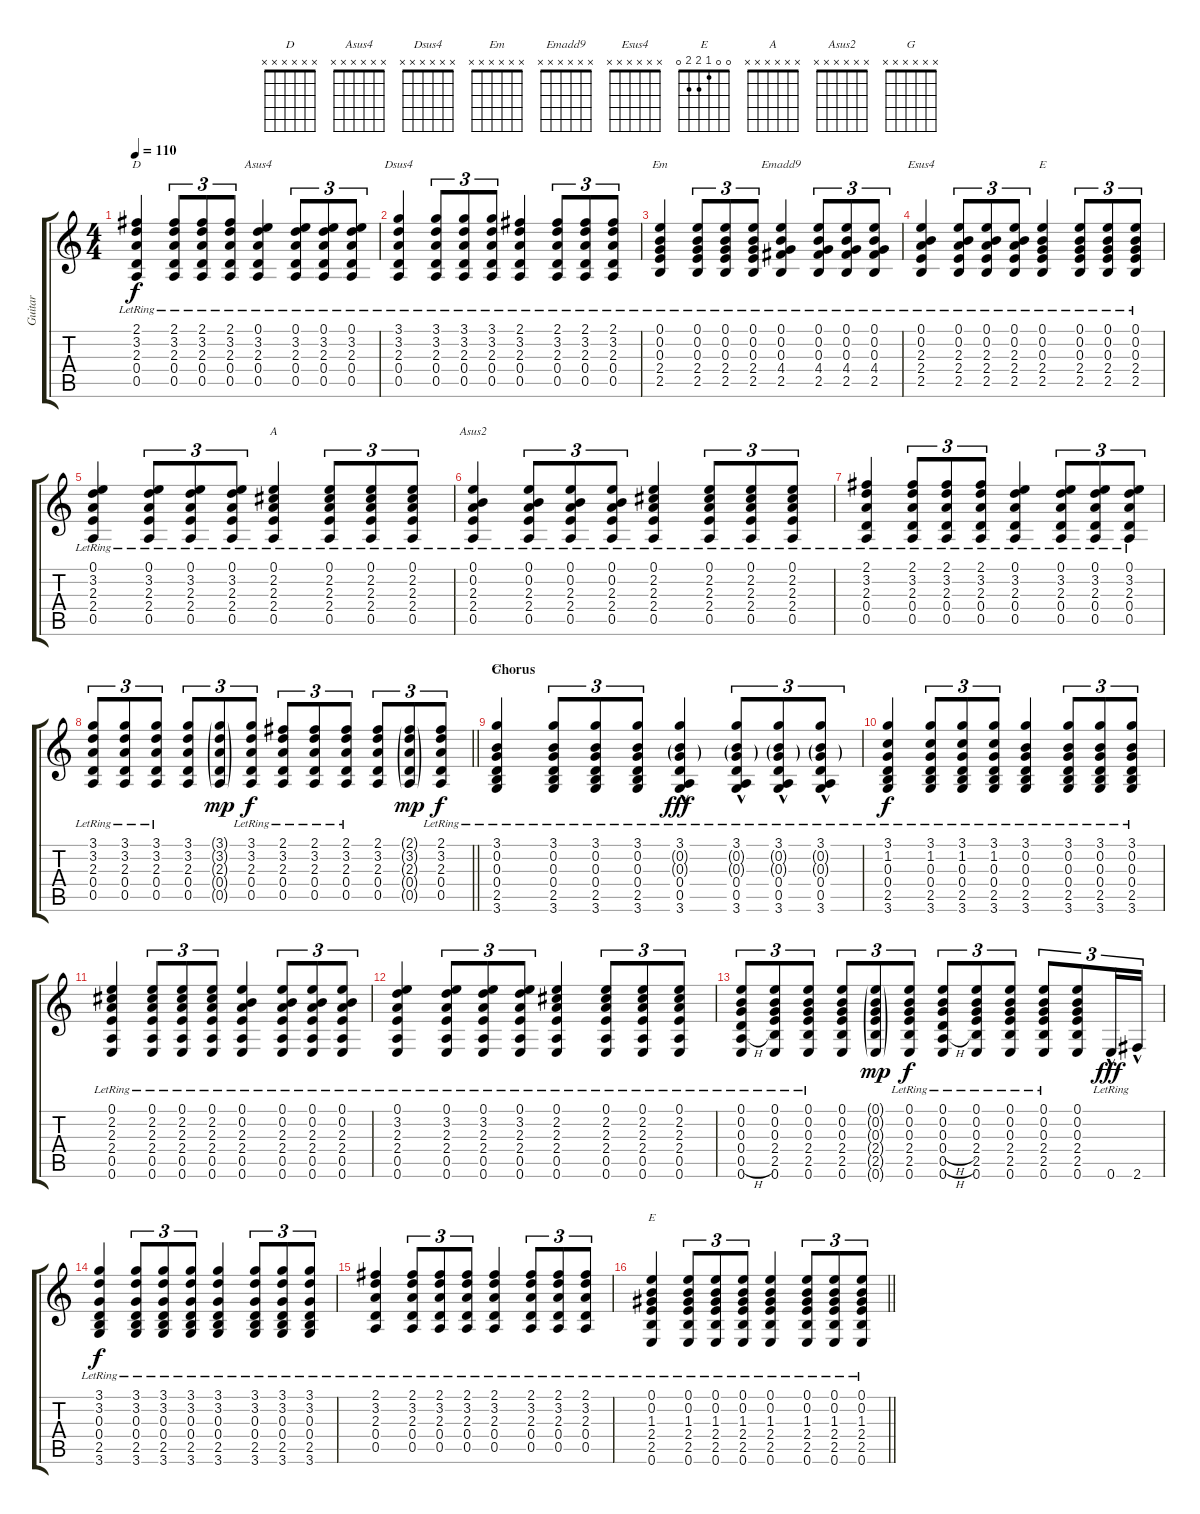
\track ("Guitar" "Guitar") {instrument acousticguitarnylon}
\staff {score tabs}
\tuning (E4 B3 G3 D3 A2 E2) {hide}
\chord ("D" x x x x x x)
\chord ("Asus4" x x x x x x)
\chord ("Dsus4" x x x x x x)
\chord ("Em" x x x x x x)
\chord ("Emadd9" x x x x x x)
\chord ("Esus4" x x x x x x)
\chord ("E" x x x x x x)
\chord ("A" x x x x x x)
\chord ("Asus2" x x x x x x)
\chord ("G" x x x x x x)
\chord ("E" 0 0 1 2 2 0)
\ts (4 4)
\tempo 110
\clef g2
\ks c
(2.1{lr} 3.2{lr} 2.3{lr} 0.4{lr} 0.5{lr}).4{ch "D" dy f} (2.1{lr} 3.2{lr} 2.3{lr} 0.4{lr} 0.5{lr}).8{tu (3 2)} (2.1{lr} 3.2{lr} 2.3{lr} 0.4{lr} 0.5{lr}).8{tu (3 2)} (2.1{lr} 3.2{lr} 2.3{lr} 0.4{lr} 0.5{lr}).8{tu (3 2)} (0.1{lr} 3.2{lr} 2.3{lr} 0.4{lr} 0.5{lr}).4{ch "Asus4"} (0.1{lr} 3.2{lr} 2.3{lr} 0.4{lr} 0.5{lr}).8{tu (3 2)} (0.1{lr} 3.2{lr} 2.3{lr} 0.4{lr} 0.5{lr}).8{tu (3 2)} (0.1{lr} 3.2{lr} 2.3{lr} 0.4{lr} 0.5{lr}).8{tu (3 2)} |
(3.1{lr} 3.2{lr} 2.3{lr} 0.4{lr} 0.5{lr}).4{ch "Dsus4"} (3.1{lr} 3.2{lr} 2.3{lr} 0.4{lr} 0.5{lr}).8{tu (3 2)} (3.1{lr} 3.2{lr} 2.3{lr} 0.4{lr} 0.5{lr}).8{tu (3 2)} (3.1{lr} 3.2{lr} 2.3{lr} 0.4{lr} 0.5{lr}).8{tu (3 2)} (2.1{lr} 3.2{lr} 2.3{lr} 0.4{lr} 0.5{lr}).4 (2.1{lr} 3.2{lr} 2.3{lr} 0.4{lr} 0.5{lr}).8{tu (3 2)} (2.1{lr} 3.2{lr} 2.3{lr} 0.4{lr} 0.5{lr}).8{tu (3 2)} (2.1{lr} 3.2{lr} 2.3{lr} 0.4{lr} 0.5{lr}).8{tu (3 2)} |
(0.1{lr} 0.2{lr} 0.3{lr} 2.4{lr} 2.5{lr}).4{ch "Em"} (0.1{lr} 0.2{lr} 0.3{lr} 2.4{lr} 2.5{lr}).8{tu (3 2)} (0.1{lr} 0.2{lr} 0.3{lr} 2.4{lr} 2.5{lr}).8{tu (3 2)} (0.1{lr} 0.2{lr} 0.3{lr} 2.4{lr} 2.5{lr}).8{tu (3 2)} (0.1{lr} 0.2{lr} 0.3{lr} 4.4{lr} 2.5{lr}).4{ch "Emadd9"} (0.1{lr} 0.2{lr} 0.3{lr} 4.4{lr} 2.5{lr}).8{tu (3 2)} (0.1{lr} 0.2{lr} 0.3{lr} 4.4{lr} 2.5{lr}).8{tu (3 2)} (0.1{lr} 0.2{lr} 0.3{lr} 4.4{lr} 2.5{lr}).8{tu (3 2)} |
(0.1{lr} 0.2{lr} 2.3{lr} 2.4{lr} 2.5{lr}).4{ch "Esus4"} (0.1{lr} 0.2{lr} 2.3{lr} 2.4{lr} 2.5{lr}).8{tu (3 2)} (0.1{lr} 0.2{lr} 2.3{lr} 2.4{lr} 2.5{lr}).8{tu (3 2)} (0.1{lr} 0.2{lr} 2.3{lr} 2.4{lr} 2.5{lr}).8{tu (3 2)} (0.1{lr} 0.2{lr} 0.3{lr} 2.4{lr} 2.5{lr}).4{ch "E"} (0.1{lr} 0.2{lr} 0.3{lr} 2.4{lr} 2.5{lr}).8{tu (3 2)} (0.1{lr} 0.2{lr} 0.3{lr} 2.4{lr} 2.5{lr}).8{tu (3 2)} (0.1{lr} 0.2{lr} 0.3{lr} 2.4{lr} 2.5{lr}).8{tu (3 2)} |
(0.1{lr} 3.2{lr} 2.3{lr} 2.4{lr} 0.5{lr}).4 (0.1{lr} 3.2{lr} 2.3{lr} 2.4{lr} 0.5{lr}).8{tu (3 2)} (0.1{lr} 3.2{lr} 2.3{lr} 2.4{lr} 0.5{lr}).8{tu (3 2)} (0.1{lr} 3.2{lr} 2.3{lr} 2.4{lr} 0.5{lr}).8{tu (3 2)} (0.1{lr} 2.2{lr} 2.3{lr} 2.4{lr} 0.5{lr}).4{ch "A"} (0.1{lr} 2.2{lr} 2.3{lr} 2.4{lr} 0.5{lr}).8{tu (3 2)} (0.1{lr} 2.2{lr} 2.3{lr} 2.4{lr} 0.5{lr}).8{tu (3 2)} (0.1{lr} 2.2{lr} 2.3{lr} 2.4{lr} 0.5{lr}).8{tu (3 2)} |
(0.1{lr} 0.2{lr} 2.3{lr} 2.4{lr} 0.5{lr}).4{ch "Asus2"} (0.1{lr} 0.2{lr} 2.3{lr} 2.4{lr} 0.5{lr}).8{tu (3 2)} (0.1{lr} 0.2{lr} 2.3{lr} 2.4{lr} 0.5{lr}).8{tu (3 2)} (0.1{lr} 0.2{lr} 2.3{lr} 2.4{lr} 0.5{lr}).8{tu (3 2)} (0.1{lr} 2.2{lr} 2.3{lr} 2.4{lr} 0.5{lr}).4 (0.1{lr} 2.2{lr} 2.3{lr} 2.4{lr} 0.5{lr}).8{tu (3 2)} (0.1{lr} 2.2{lr} 2.3{lr} 2.4{lr} 0.5{lr}).8{tu (3 2)} (0.1{lr} 2.2{lr} 2.3{lr} 2.4{lr} 0.5{lr}).8{tu (3 2)} |
(2.1{lr} 3.2{lr} 2.3{lr} 0.4{lr} 0.5{lr}).4 (2.1{lr} 3.2{lr} 2.3{lr} 0.4{lr} 0.5{lr}).8{tu (3 2)} (2.1{lr} 3.2{lr} 2.3{lr} 0.4{lr} 0.5{lr}).8{tu (3 2)} (2.1{lr} 3.2{lr} 2.3{lr} 0.4{lr} 0.5{lr}).8{tu (3 2)} (0.1{lr} 3.2{lr} 2.3{lr} 0.4{lr} 0.5{lr}).4 (0.1{lr} 3.2{lr} 2.3{lr} 0.4{lr} 0.5{lr}).8{tu (3 2)} (0.1{lr} 3.2{lr} 2.3{lr} 0.4{lr} 0.5{lr}).8{tu (3 2)} (0.1{lr} 3.2{lr} 2.3{lr} 0.4{lr} 0.5{lr}).8{tu (3 2)} |
\barLineRight lightlight
(3.1{lr} 3.2{lr} 2.3{lr} 0.4{lr} 0.5{lr}).8{tu (3 2)} (3.1{lr} 3.2{lr} 2.3{lr} 0.4{lr} 0.5{lr}).8{tu (3 2)} (3.1{lr} 3.2{lr} 2.3{lr} 0.4{lr} 0.5{lr}).8{tu (3 2)} (3.1 3.2 2.3 0.4 0.5).8{tu (3 2)} (3.1{g} 3.2{g} 2.3{g} 0.4{g} 0.5{g}).8{tu (3 2) dy mp} (3.1{lr} 3.2{lr} 2.3{lr} 0.4{lr} 0.5{lr}).8{tu (3 2) dy f} (2.1{lr} 3.2{lr} 2.3{lr} 0.4{lr} 0.5{lr}).8{tu (3 2)} (2.1{lr} 3.2{lr} 2.3{lr} 0.4{lr} 0.5{lr}).8{tu (3 2)} (2.1{lr} 3.2{lr} 2.3{lr} 0.4{lr} 0.5{lr}).8{tu (3 2)} (2.1 3.2 2.3 0.4 0.5).8{tu (3 2)} (2.1{g} 3.2{g} 2.3{g} 0.4{g} 0.5{g}).8{tu (3 2) dy mp} (2.1{lr} 3.2{lr} 2.3{lr} 0.4{lr} 0.5{lr}).8{tu (3 2) dy f} |
\section ("" "Chorus")
(3.1{lr} 0.2{lr} 0.3{lr} 0.4{lr} 2.5{lr} 3.6{lr}).4{ch "G"} (3.1{lr} 0.2{lr} 0.3{lr} 0.4{lr} 2.5{lr} 3.6{lr}).8{tu (3 2)} (3.1{lr} 0.2{lr} 0.3{lr} 0.4{lr} 2.5{lr} 3.6{lr}).8{tu (3 2)} (3.1{lr} 0.2{lr} 0.3{lr} 0.4{lr} 2.5{lr} 3.6{lr}).8{tu (3 2)} (3.1{lr} 0.2{g lr} 0.3{g lr} 0.4{lr} 0.5{hac lr} 3.6{lr}).4{dy fff} (3.1{lr} 0.2{g lr} 0.3{g lr} 0.4{lr} 0.5{hac lr} 3.6{lr}).8{tu (3 2)} (3.1{lr} 0.2{g lr} 0.3{g lr} 0.4{lr} 0.5{hac lr} 3.6{lr}).8{tu (3 2)} (3.1{lr} 0.2{g lr} 0.3{g lr} 0.4{lr} 0.5{hac lr} 3.6{lr}).8{tu (3 2)} |
(3.1{lr} 1.2{lr} 0.3{lr} 0.4{lr} 2.5{lr} 3.6{lr}).4{dy f} (3.1{lr} 1.2{lr} 0.3{lr} 0.4{lr} 2.5{lr} 3.6{lr}).8{tu (3 2)} (3.1{lr} 1.2{lr} 0.3{lr} 0.4{lr} 2.5{lr} 3.6{lr}).8{tu (3 2)} (3.1{lr} 1.2{lr} 0.3{lr} 0.4{lr} 2.5{lr} 3.6{lr}).8{tu (3 2)} (3.1{lr} 0.2{lr} 0.3{lr} 0.4{lr} 2.5{lr} 3.6{lr}).4 (3.1{lr} 0.2{lr} 0.3{lr} 0.4{lr} 2.5{lr} 3.6{lr}).8{tu (3 2)} (3.1{lr} 0.2{lr} 0.3{lr} 0.4{lr} 2.5{lr} 3.6{lr}).8{tu (3 2)} (3.1{lr} 0.2{lr} 0.3{lr} 0.4{lr} 2.5{lr} 3.6{lr}).8{tu (3 2)} |
(0.1{lr} 2.2{lr} 2.3{lr} 2.4{lr} 0.5{lr} 0.6{lr}).4 (0.1{lr} 2.2{lr} 2.3{lr} 2.4{lr} 0.5{lr} 0.6{lr}).8{tu (3 2)} (0.1{lr} 2.2{lr} 2.3{lr} 2.4{lr} 0.5{lr} 0.6{lr}).8{tu (3 2)} (0.1{lr} 2.2{lr} 2.3{lr} 2.4{lr} 0.5{lr} 0.6{lr}).8{tu (3 2)} (0.1{lr} 0.2{lr} 2.3{lr} 2.4{lr} 0.5{lr} 0.6{lr}).4 (0.1{lr} 0.2{lr} 2.3{lr} 2.4{lr} 0.5{lr} 0.6{lr}).8{tu (3 2)} (0.1{lr} 0.2{lr} 2.3{lr} 2.4{lr} 0.5{lr} 0.6{lr}).8{tu (3 2)} (0.1{lr} 0.2{lr} 2.3{lr} 2.4{lr} 0.5{lr} 0.6{lr}).8{tu (3 2)} |
(0.1{lr} 3.2{lr} 2.3{lr} 2.4{lr} 0.5{lr} 0.6{lr}).4 (0.1{lr} 3.2{lr} 2.3{lr} 2.4{lr} 0.5{lr} 0.6{lr}).8{tu (3 2)} (0.1{lr} 3.2{lr} 2.3{lr} 2.4{lr} 0.5{lr} 0.6{lr}).8{tu (3 2)} (0.1{lr} 3.2{lr} 2.3{lr} 2.4{lr} 0.5{lr} 0.6{lr}).8{tu (3 2)} (0.1{lr} 2.2{lr} 2.3{lr} 2.4{lr} 0.5{lr} 0.6{lr}).4 (0.1{lr} 2.2{lr} 2.3{lr} 2.4{lr} 0.5{lr} 0.6{lr}).8{tu (3 2)} (0.1{lr} 2.2{lr} 2.3{lr} 2.4{lr} 0.5{lr} 0.6{lr}).8{tu (3 2)} (0.1{lr} 2.2{lr} 2.3{lr} 2.4{lr} 0.5{lr} 0.6{lr}).8{tu (3 2)} |
(0.1{lr} 0.2{lr} 0.3{lr} 0.4{lr} 0.5{h lr} 0.6{lr}).8{tu (3 2)} (0.1{lr} 0.2{lr} 0.3{lr} 2.4{lr} 2.5{lr} 0.6{lr}).8{tu (3 2)} (0.1{lr} 0.2{lr} 0.3{lr} 2.4{lr} 2.5{lr} 0.6{lr}).8{tu (3 2)} (0.1 0.2 0.3 2.4 2.5 0.6).8{tu (3 2)} (0.1{g} 0.2{g} 0.3{g} 2.4{g} 2.5{g} 0.6{g}).8{tu (3 2) dy mp} (0.1{lr} 0.2{lr} 0.3{lr} 2.4{lr} 2.5{lr} 0.6{lr}).8{tu (3 2) dy f} (0.1{lr} 0.2{lr} 0.3{lr} 0.4{h lr} 0.5{h lr} 0.6{lr}).8{tu (3 2)} (0.1{lr} 0.2{lr} 0.3{lr} 2.4{lr} 2.5{lr} 0.6{lr}).8{tu (3 2)} (0.1{lr} 0.2{lr} 0.3{lr} 2.4{lr} 2.5{lr} 0.6{lr}).8{tu (3 2)} (0.1{lr} 0.2{lr} 0.3{lr} 2.4{lr} 2.5{lr} 0.6{lr}).8{tu (3 2)} (0.1 0.2 0.3 2.4 2.5 0.6).8{tu (3 2)} 0.6{hac lr}.16{tu (3 2) dy fff} 2.6{hac}.16{tu (3 2)} |
(3.1{lr} 3.2{lr} 0.3{lr} 0.4{lr} 2.5{lr} 3.6{lr}).4{dy f} (3.1{lr} 3.2{lr} 0.3{lr} 0.4{lr} 2.5{lr} 3.6{lr}).8{tu (3 2)} (3.1{lr} 3.2{lr} 0.3{lr} 0.4{lr} 2.5{lr} 3.6{lr}).8{tu (3 2)} (3.1{lr} 3.2{lr} 0.3{lr} 0.4{lr} 2.5{lr} 3.6{lr}).8{tu (3 2)} (3.1{lr} 3.2{lr} 0.3{lr} 0.4{lr} 2.5{lr} 3.6{lr}).4 (3.1{lr} 3.2{lr} 0.3{lr} 0.4{lr} 2.5{lr} 3.6{lr}).8{tu (3 2)} (3.1{lr} 3.2{lr} 0.3{lr} 0.4{lr} 2.5{lr} 3.6{lr}).8{tu (3 2)} (3.1{lr} 3.2{lr} 0.3{lr} 0.4{lr} 2.5{lr} 3.6{lr}).8{tu (3 2)} |
(2.1{lr} 3.2{lr} 2.3{lr} 0.4{lr} 0.5{lr}).4 (2.1{lr} 3.2{lr} 2.3{lr} 0.4{lr} 0.5{lr}).8{tu (3 2)} (2.1{lr} 3.2{lr} 2.3{lr} 0.4{lr} 0.5{lr}).8{tu (3 2)} (2.1{lr} 3.2{lr} 2.3{lr} 0.4{lr} 0.5{lr}).8{tu (3 2)} (2.1{lr} 3.2{lr} 2.3{lr} 0.4{lr} 0.5{lr}).4 (2.1{lr} 3.2{lr} 2.3{lr} 0.4{lr} 0.5{lr}).8{tu (3 2)} (2.1{lr} 3.2{lr} 2.3{lr} 0.4{lr} 0.5{lr}).8{tu (3 2)} (2.1{lr} 3.2{lr} 2.3{lr} 0.4{lr} 0.5{lr}).8{tu (3 2)} |
\barLineRight lightlight
(0.1{lr} 0.2{lr} 1.3{lr} 2.4{lr} 2.5{lr} 0.6{lr}).4{ch "E"} (0.1{lr} 0.2{lr} 1.3{lr} 2.4{lr} 2.5{lr} 0.6{lr}).8{tu (3 2)} (0.1{lr} 0.2{lr} 1.3{lr} 2.4{lr} 2.5{lr} 0.6{lr}).8{tu (3 2)} (0.1{lr} 0.2{lr} 1.3{lr} 2.4{lr} 2.5{lr} 0.6{lr}).8{tu (3 2)} (0.1{lr} 0.2{lr} 1.3{lr} 2.4{lr} 2.5{lr} 0.6{lr}).4 (0.1{lr} 0.2{lr} 1.3{lr} 2.4{lr} 2.5{lr} 0.6{lr}).8{tu (3 2)} (0.1{lr} 0.2{lr} 1.3{lr} 2.4{lr} 2.5{lr} 0.6{lr}).8{tu (3 2)} (0.1{lr} 0.2{lr} 1.3{lr} 2.4{lr} 2.5{lr} 0.6{lr}).8{tu (3 2)}
